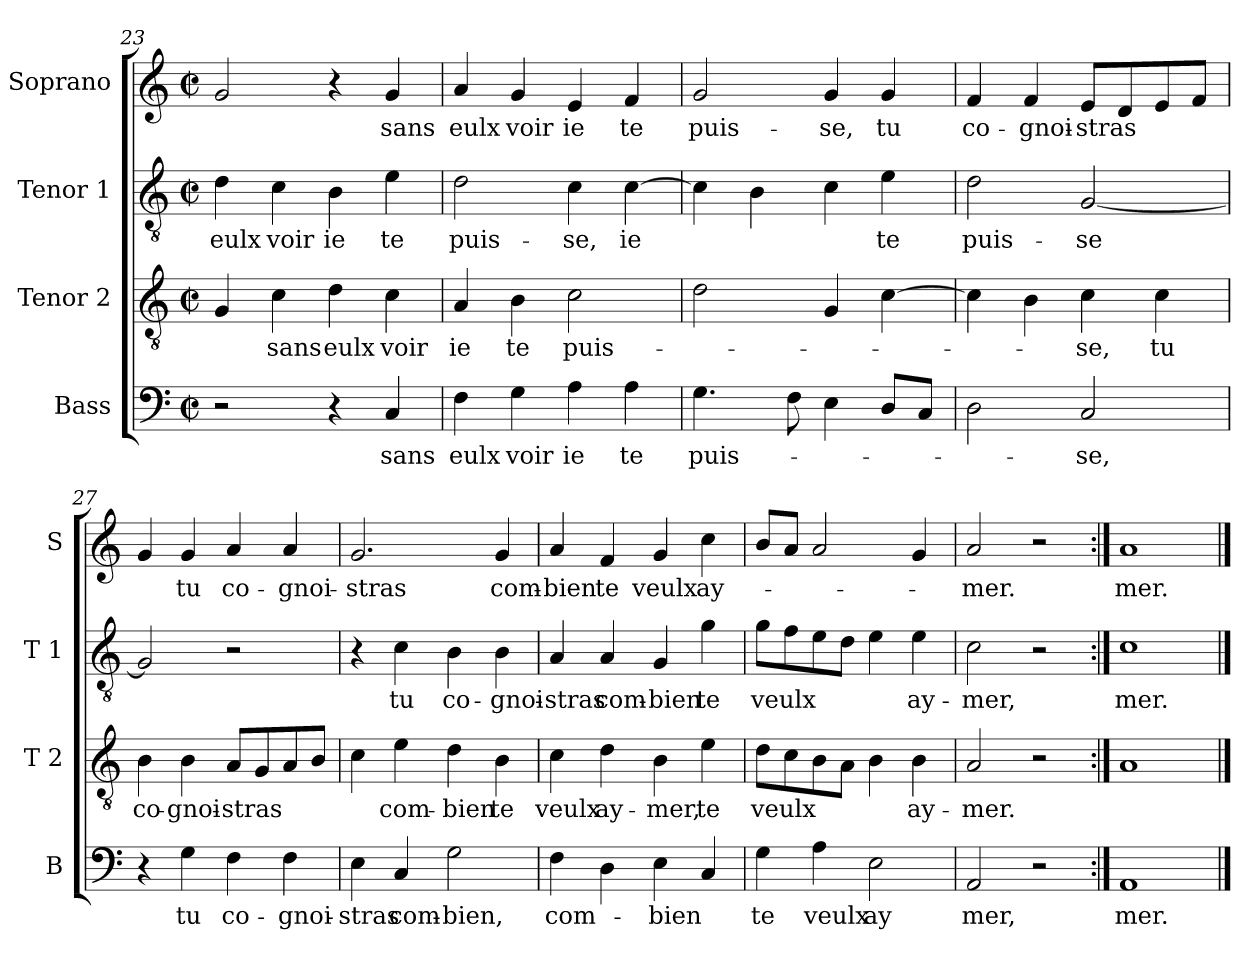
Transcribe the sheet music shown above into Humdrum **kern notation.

**kern	**text	**kern	**text	**kern	**text	**kern	**text
*part4	*part4	*part3	*part3	*part2	*part2	*part1	*part1
*staff4	*staff4	*staff3	*staff3	*staff2	*staff2	*staff1	*staff1
*I"Bass	*	*I"Tenor 2	*	*I"Tenor 1	*	*I"Soprano	*
*I'B	*	*I'T 2	*	*I'T 1	*	*I'S	*
*clefF4	*	*clefGv2	*	*clefGv2	*	*clefG2	*
*k[]	*	*k[]	*	*k[]	*	*k[]	*
*C:	*	*C:	*	*C:	*	*C:	*
*M2/2	*	*M2/2	*	*M2/2	*	*M2/2	*
*met(c|)	*	*met(c|)	*	*met(c|)	*	*met(c|)	*
=23	=23	=23	=23	=23	=23	=23	=23
!	!	!	!	!	!LO:LY:b	!	!
2r	.	4G/	.	4d\	eulx	2g/	.
!	!	!	!LO:LY:b	!	!LO:LY:b	!	!
.	.	4c\	sans	4c\	voir	.	.
!	!	!	!LO:LY:b	!	!LO:LY:b	!	!
4r	.	4d\	eulx	4B\	ie	4r	.
!	!LO:LY:b	!	!LO:LY:b	!	!LO:LY:b	!	!LO:LY:b
4C/	sans	4c\	voir	4e\	te	4g/	sans
=24	=24	=24	=24	=24	=24	=24	=24
!	!LO:LY:b	!	!LO:LY:b	!	!LO:LY:b	!	!LO:LY:b
4F\	eulx	4A/	ie	2d\	puis-	4a/	eulx
!	!LO:LY:b	!	!LO:LY:b	!	!	!	!LO:LY:b
4G\	voir	4B\	te	.	.	4g/	voir
!	!LO:LY:b	!	!LO:LY:b	!	!LO:LY:b	!	!LO:LY:b
4A\	ie	2c\	puis-	4c\	-se,	4e/	ie
!	!LO:LY:b	!	!	!	!LO:LY:b	!	!LO:LY:b
4A\	te	.	.	[4c\	ie	4f/	te
=25	=25	=25	=25	=25	=25	=25	=25
!	!LO:LY:b	!	!	!	!	!	!LO:LY:b
4.G\	puis-	2d\	.	4c\]	.	2g/	puis-
.	.	.	.	4B\	.	.	.
8F\	.	.	.	.	.	.	.
!	!	!	!	!	!	!	!LO:LY:b
4E\	.	4G/	.	4c\	.	4g/	-se,
!	!	!	!	!	!LO:LY:b	!	!LO:LY:b
8D/L	.	[4c\	.	4e\	te	4g/	tu
8C/J	.	.	.	.	.	.	.
=26	=26	=26	=26	=26	=26	=26	=26
!	!	!	!	!	!LO:LY:b	!	!LO:LY:b
2D\	.	4c\]	.	2d\	puis-	4f/	co-
!	!	!	!	!	!	!	!LO:LY:b
.	.	4B\	.	.	.	4f/	-gnoi-
!	!LO:LY:b	!	!LO:LY:b	!	!LO:LY:b	!	!LO:LY:b
2C/	-se,	4c\	-se,	[2G/	-se	8e/L	-stras
.	.	.	.	.	.	8d/	.
!	!	!	!LO:LY:b	!	!	!	!
.	.	4c\	tu	.	.	8e/	.
.	.	.	.	.	.	8f/J	.
!!LO:PB:g=z
=27	=27	=27	=27	=27	=27	=27	=27
!	!	!	!LO:LY:b	!	!	!	!
4r	.	4B\	co-	2G/]	.	4g/	.
!	!LO:LY:b	!	!LO:LY:b	!	!	!	!LO:LY:b
4G\	tu	4B\	-gnoi-	.	.	4g/	tu
!	!LO:LY:b	!	!LO:LY:b	!	!	!	!LO:LY:b
4F\	co-	8A/L	-stras	2r	.	4a/	co-
.	.	8G/	.	.	.	.	.
!	!LO:LY:b	!	!	!	!	!	!LO:LY:b
4F\	-gnoi-	8A/	.	.	.	4a/	-gnoi-
.	.	8B/J	.	.	.	.	.
=28	=28	=28	=28	=28	=28	=28	=28
!	!LO:LY:b	!	!	!	!	!	!LO:LY:b
4E\	-stras	4c\	.	4r	.	2.g/	-stras
!	!LO:LY:b	!	!LO:LY:b	!	!LO:LY:b	!	!
4C/	com-	4e\	com-	4c\	tu	.	.
!	!LO:LY:b	!	!LO:LY:b	!	!LO:LY:b	!	!
2G\	-bien,	4d\	-bien	4B\	co-	.	.
!	!	!	!LO:LY:b	!	!LO:LY:b	!	!LO:LY:b
.	.	4B\	te	4B\	-gnoi-	4g/	com-
=29	=29	=29	=29	=29	=29	=29	=29
!	!LO:LY:b	!	!LO:LY:b	!	!LO:LY:b	!	!LO:LY:b
4F\	com-	4c\	veulx	4A/	-stras	4a/	-bien
!	!	!	!LO:LY:b	!	!LO:LY:b	!	!LO:LY:b
4D\	.	4d\	ay-	4A/	com-	4f/	te
!	!LO:LY:b	!	!LO:LY:b	!	!LO:LY:b	!	!LO:LY:b
4E\	-bien	4B\	-mer,	4G/	-bien	4g/	veulx
!	!	!	!LO:LY:b	!	!LO:LY:b	!	!LO:LY:b
4C/	.	4e\	te	4g\	te	4cc\	ay-
=30	=30	=30	=30	=30	=30	=30	=30
!	!LO:LY:b	!	!LO:LY:b	!	!LO:LY:b	!	!
4G\	te	8d\L	veulx	8g\L	veulx	8b/L	.
.	.	8c\	.	8f\	.	8a/J	.
!	!LO:LY:b	!	!	!	!	!	!
4A\	veulx	8B\	.	8e\	.	2a/	.
.	.	8A\J	.	8d\J	.	.	.
!	!LO:LY:b	!	!	!	!	!	!
2E\	ay	4B\	.	4e\	.	.	.
!	!	!	!LO:LY:b	!	!LO:LY:b	!	!
.	.	4B\	ay-	4e\	ay-	4g/	.
=31	=31	=31	=31	=31	=31	=31	=31
!	!LO:LY:b	!	!LO:LY:b	!	!LO:LY:b	!	!LO:LY:b
2AA/	mer,	2A/	-mer.	2c\	-mer,	2a/	-mer.
2r	.	2r	.	2r	.	2r	.
=32:|!	=32:|!	=32:|!	=32:|!	=32:|!	=32:|!	=32:|!	=32:|!
!	!LO:LY:b	!	!	!	!LO:LY:b	!	!LO:LY:b
1AA	mer.	1A	.	1c	mer.	1a	mer.
==	==	==	==	==	==	==	==
*-	*-	*-	*-	*-	*-	*-	*-
